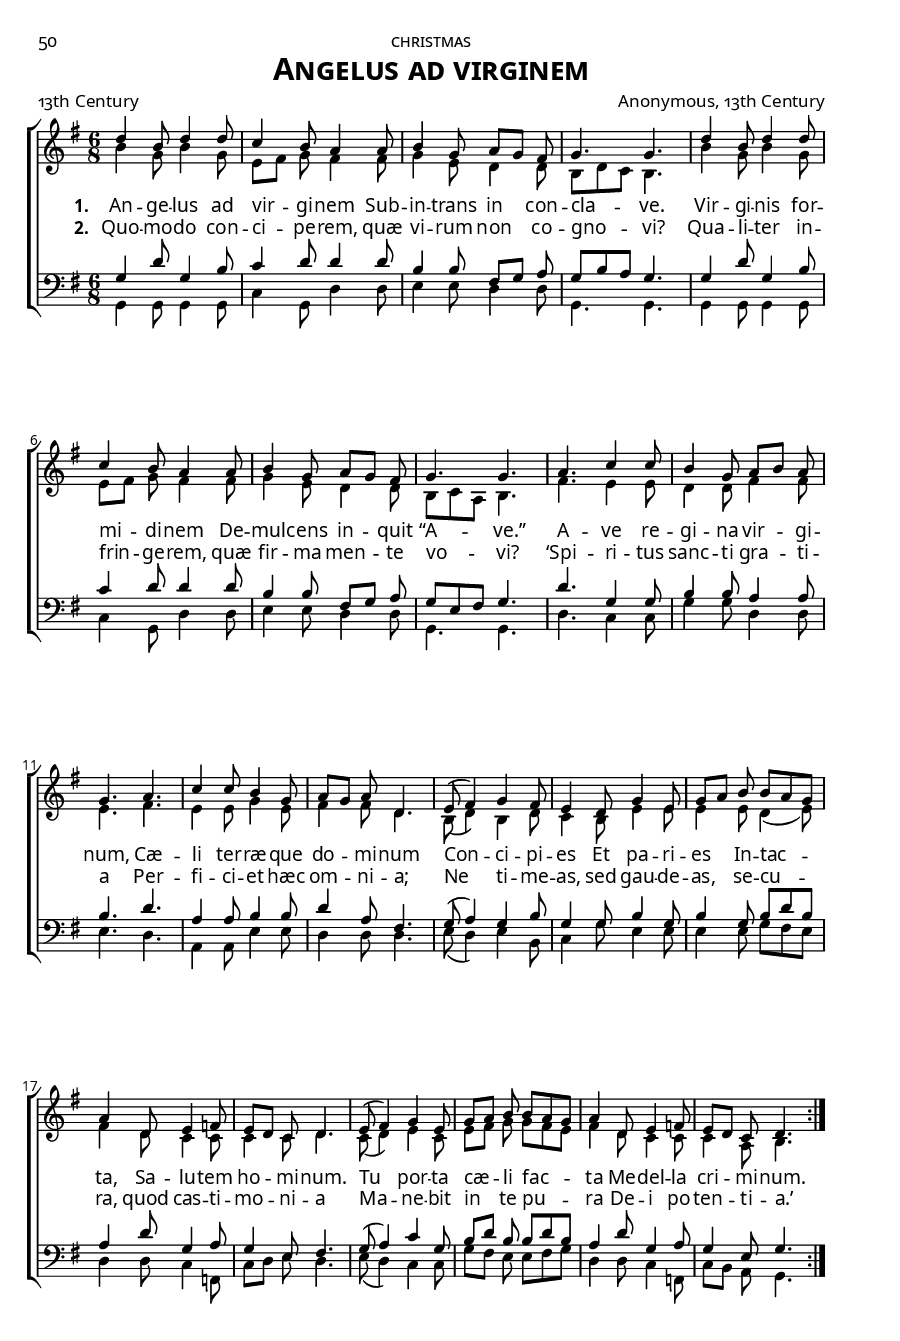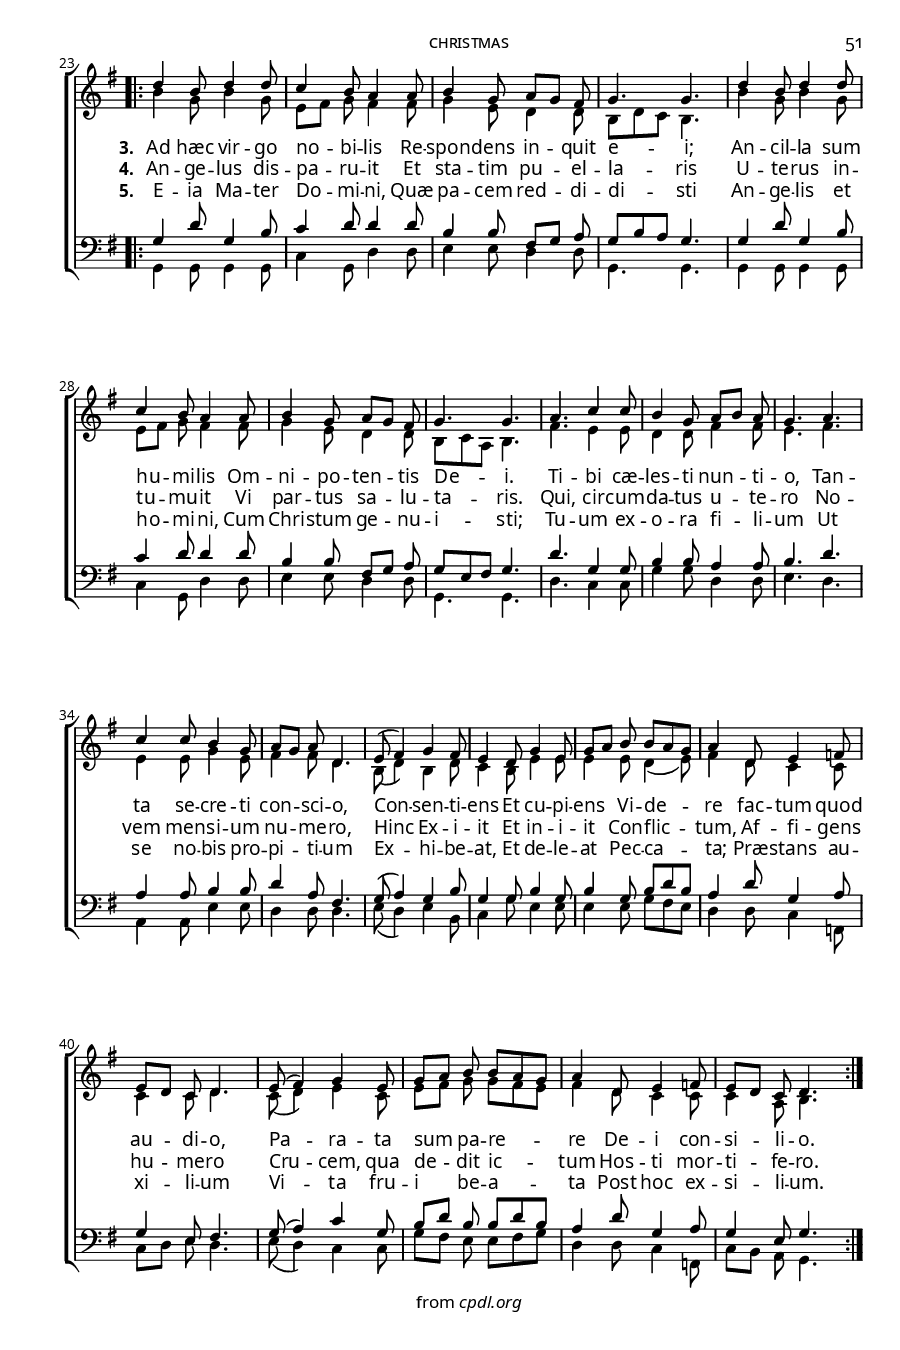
\version "2.14.2"
\include "util.ly"
\version "2.14.2"
#(set-global-staff-size 15) \paper{ #(define fonts (make-pango-font-tree "GoudyOlSt BT" "Garamond Premier Pro" "Garamond Premier Pro" (/ 15 20))) }
\header {
  title = \markup{\override #'(font-name . "Garamond Premier Pro Semibold"){ \abs-fontsize #15 \smallCapsOldStyle"Angelus ad virginem"}}
  poet = \markup\oldStyleNum"13th Century"
  composer = \markup\oldStyleNum"Anonymous, 13th Century"
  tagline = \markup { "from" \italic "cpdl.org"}
}
\paper {
  %print-all-headers = ##f
  paper-height = 9\in
  paper-width = 6\in
  indent = 0\in
  %system-system-spacing = #'((basic-distance . 10) (padding . 0))
  %system-system-spacing =
  %  #'((basic-distance . 0)
  %     (minimum-distance . 0)
  %     (padding . -0.35)
  %     (stretchability . 100))
  ragged-last-bottom = ##f
  ragged-bottom = ##f
  two-sided = ##t
  inner-margin = 0.5\in
  outer-margin = 0.25\in
  top-margin = 0.25\in
  bottom-margin = 0.25\in
  first-page-number = #050
  print-first-page-number = ##t
  headerLine = \markup{\override #'(font-name . "Garamond Premier Pro") \smallCapsOldStyle"christmas"}
  oddHeaderMarkup = \markup\fill-line{
     \override #'(font-name . "Garamond Premier Pro")\abs-fontsize #8.5
     \combine 
        \fill-line{"" \on-the-fly #print-page-number-check-first
        \oldStylePageNum""
        }
        \fill-line{\headerLine}
  }
  evenHeaderMarkup = \markup {
     \override #'(font-name . "Garamond Premier Pro")\abs-fontsize #8.5
     \combine
        \on-the-fly #print-page-number-check-first
        \oldStylePageNum""
        \fill-line{\headerLine}
  }
}
global = {
  \key g \major
  \time 6/8
  \autoBeamOff
  \override DynamicLineSpanner #'staff-padding = #0.0
  \override DynamicLineSpanner #'Y-extent = #'(-1 . 1)
}

sopMusic = \relative c'' {
  \repeat volta 2 {
    d4 b8 d4 d8 |
    c4 b8 a4 a8 |
    b4 g8 a[ g] fis |
    g4. g |
    d'4 b8 d4 d8 |
    
    c4 b8 a4 a8 |
    b4 g8 a[ g] fis |
    g4. g |
    a c4 c8 |
    b4 g8 a[ b] a |
    g4. a |
    
    %page2
    c4 c8 b4 g8 |
    a[ g] a d,4. |
    e8( fis4) g fis8 |
    e4 d8 g4 e8 |
    g[ a] b b[ a g] |
    a4 d,8 e4 f8 |
    
    e[ d] c d4. |
    e8( fis4) g e8 |
    g[ a] b b[ a g] |
    a4 d,8 e4 f8 |
    e[ d] c d4. \break
  }
}
sopWords = \lyricmode {
  
}

altoMusic = \relative c'' {
  b4 g8 b4 g8 |
  e8[ fis] g8 fis4 fis8 |
  g4 e8 d4 d8 |
  b[ d c] b4. |
  
  b'4 g8 b4 g8 |
  e8[ fis] g8 fis4 fis8 |
  g4 e8 d4 d8 |
  b[ c a] b4. |
  
  fis'4. e4 e8 |
  d4 d8 fis4 fis8 |
  e4. fis |
  e4 e8 g4 e8 |
  fis4 fis8 d4. |
  
  b8( d4) b4 d8 |
  c4 b8 e4 e8 |
  e4 e8 d4( e8) |
  fis4 d8 c4 c8 |
  c4 c8 d4. |
  
  c8( d4) e4 c8 |
  e8[ fis] g g[ fis e] |
  fis4 d8 c4 c8 |
  c4 a8 b4.
}
altoWords = \lyricmode {
  \dropLyricsIX
  \set stanza = #"1. "
  An -- ge -- lus ad vir -- gi -- nem
      Sub -- in -- trans in con -- cla -- ve.
  Vir -- gi -- nis for -- mi -- di -- nem
      De -- mul -- cens in -- quit “A -- ve.”
  A -- ve re -- gi -- na vir -- gi -- num,
  Cæ -- li ter -- ræ -- que do -- mi -- num
      Con -- ci -- pi -- es
      Et pa -- ri -- es
      In -- tac -- ta,
      Sa -- lu -- tem ho -- mi -- num.
      Tu por -- ta cæ -- li fac -- ta
      Me -- del -- la cri -- mi -- num.
      
  \set stanza = #"3. "
  Ad hæc vir -- go no -- bi -- lis
      Re -- spon -- dens in -- quit e -- i;
  An -- cil -- la sum hu -- mi -- lis
      Om -- ni -- po -- ten -- tis De -- i.
  Ti -- bi cæ -- les -- ti nun -- ti -- o,
  Tan -- ta se -- cre -- ti con -- sci -- o,
      Con -- sen -- ti -- ens
      Et cu -- pi -- ens
      Vi -- de -- re
      fac -- tum quod au -- di -- o,
      Pa -- ra -- ta sum pa -- re -- re
      De -- i con -- si -- li -- o.
}
altoWordsII = \lyricmode {
  \dropLyricsIX
%\markup\italic
  \set stanza = #"2. "
  Quo -- mo -- do con -- ci -- pe -- rem,
      quæ vi -- rum non co -- gno -- vi?
  Qua -- li -- ter in -- frin -- ge -- rem,
      quæ fir -- ma men -- te vo -- vi?
  ‘Spi -- ri -- tus sanc -- ti gra -- ti -- a
  Per -- fi -- ci -- et hæc om -- ni -- a;
      Ne ti -- me -- as,
      sed gau -- de -- as,
      se -- cu -- ra,
      quod cas -- ti -- mo -- ni -- a
      Ma -- ne -- bit in te pu -- ra
      De -- i po -- ten -- ti -- a.’
      
  \set stanza = #"4. "
  An -- ge -- lus dis -- pa -- ru -- it
      Et sta -- tim pu -- el -- la -- ris
  U -- te -- rus in -- tu -- mu -- it
      Vi par -- tus sa -- lu -- ta -- ris.
  Qui, cir -- cum -- da -- tus u -- te -- ro
  No -- vem men -- si -- um nu -- me -- ro,
      Hinc Ex -- i -- it
      Et in -- i -- it
      Con -- flic -- tum,
      Af -- fi -- gens hu -- me -- ro
      Cru -- cem, qua de -- dit ic -- tum
      Hos -- ti mor -- ti -- fe -- ro.
}
altoWordsIII = \lyricmode {
  \dropLyricsIX
  \repeat unfold 74 \skip1
  \set stanza = #"5. "
  E -- ia Ma -- ter Do -- mi -- ni,
      Quæ pa -- cem red -- di -- di -- sti
  An -- ge -- lis et ho -- mi -- ni,
      Cum Chri -- stum ge -- nu -- i -- sti;
  Tu -- um ex -- o -- ra fi -- li -- um
  Ut se no -- bis pro -- pi -- ti -- um
      Ex -- hi -- be -- at,
      Et de -- le -- at
      Pec -- ca -- ta;
      Præ -- stans au -- xi -- li -- um
      Vi -- ta fru -- i be -- a -- ta
      Post hoc ex -- si -- li -- um.
}
altoWordsIV = \lyricmode {
}
altoWordsV = \lyricmode {
}
altoWordsVI = \lyricmode {
  \set stanza = #"6. "
  \set ignoreMelismata = ##t
}
tenorMusic = \relative c' {
  g4 d'8 g,4 b8 |
  c4 d8 d4 d8 |
  b4 b8 fis8[ g] a8 |
  g[ b a] g4. |
  
  g4 d'8 g,4 b8 |
  c4 d8 d4 d8 |
  b4 b8 fis8[ g] a8 |
  g[ e fis] g4. |
  
  d'4. g,4 g8 |
  b4 b8 a4 a8 |
  b4. d |
  a4 a8 b4 b8 |
  d4 a8 fis4. |
  
  g8( a4) g4 b8 |
  g4 g8 b4 g8 |
  b4 g8 b[ d b] |
  a4 d8 g,4 a8 |
  g4 e8 fis4. |
  
  g8( a4) c4 g8 |
  b[ d] b b[ d b] |
  a4 d8 g,4 a8 |
  g4 e8 g4.
}
tenorWords = \lyricmode {

}

bassMusic = \relative c {
  g4 g8 g4 g8 |
  c4 g8 d'4 d8 |
  e4 e8 d4 d8 |
  g,4. g |
  
  g4 g8 g4 g8 |
  c4 g8 d'4 d8 |
  e4 e8 d4 d8 |
  g,4. g |
  
  d'4. c4 c8 |
  g'4 g8 d4 d8 |
  e4. d |
  a4 a8 e'4 e8 |
  d4 d8 d4. |
  
  e8( d4) e4 b8 |
  c4 g'8 e4 e8 |
  e4 e8 g[ fis e] |
  d4 d8 c4 f,8 |
  c'[ d] e d4. |
  
  e8( d4) c4 c8 |
  g'[ fis] e e[ fis g] |
  d4 d8 c4 f,8 |
  c'[ b] a g4.
}
bassWords = \lyricmode {

}

pianoRH = \relative c' {
  
}
pianoLH = \relative c' {
  
}

\score {
  <<
   \new ChoirStaff <<
    \new Staff = women <<
      \new Voice = "sopranos" { \voiceOne << \global \repeat unfold 2 \sopMusic >> }
      \new Voice = "altos" { \voiceTwo << \global \repeat unfold 2 \altoMusic >> }
    >>
    \new Lyrics \with { alignAboveContext = #"women" \override VerticalAxisGroup #'nonstaff-relatedstaff-spacing = #'((basic-distance . 1))} \lyricsto "sopranos" \sopWords
    \new Lyrics = "altosVI"  \with { alignBelowContext = #"women" } \lyricsto "altos" \altoWordsVI
    \new Lyrics = "altosV"  \with { alignBelowContext = #"women" } \lyricsto "altos" \altoWordsV
    \new Lyrics = "altosIV"  \with { alignBelowContext = #"women" } \lyricsto "altos" \altoWordsIV
    \new Lyrics = "altosIII"  \with { alignBelowContext = #"women" } \lyricsto "altos" \altoWordsIII
    \new Lyrics = "altosII"  \with { alignBelowContext = #"women" } \lyricsto "altos" \altoWordsII
    \new Lyrics = "altos"  \with { alignBelowContext = #"women" \override VerticalAxisGroup #'nonstaff-relatedstaff-spacing = #'((padding . -0.4))} \lyricsto "altos" \altoWords
   \new Staff = men <<
      \clef bass
      \new Voice = "tenors" { \voiceOne << \global \repeat unfold 2 \tenorMusic >> }
      \new Voice = "basses" { \voiceTwo << \global \repeat unfold 2 \bassMusic >> }
    >>
    \new Lyrics \with { alignAboveContext = #"men" \override VerticalAxisGroup #'nonstaff-relatedstaff-spacing = #'((basic-distance . 1)) } \lyricsto "tenors" \tenorWords
    \new Lyrics \with { alignBelowContext = #"men" \override VerticalAxisGroup #'nonstaff-relatedstaff-spacing = #'((basic-distance . 1)) } \lyricsto "basses" \bassWords
  >>
%    \new PianoStaff << \new Staff { \new Voice { \pianoRH } } \new Staff { \clef "bass" \pianoLH } >>
  >>
  \layout {
    \context {
      \Score
      %\override SpacingSpanner #'base-shortest-duration = #(ly:make-moment 1 8)
      %\override SpacingSpanner #'common-shortest-duration = #(ly:make-moment 1 4)
    }
    \context {
      % Remove all empty staves
      % \Staff \RemoveEmptyStaves \override VerticalAxisGroup #'remove-first = ##t
    }
    \context {
      \Lyrics
      \override LyricText #'X-offset = #center-on-word
    }
  }
  \midi {
    \tempo 4 = 135
    \set Staff.midiInstrument = "flute"
  
    \context {
      \Voice
      \remove "Dynamic_performer"
    }
  }
}
